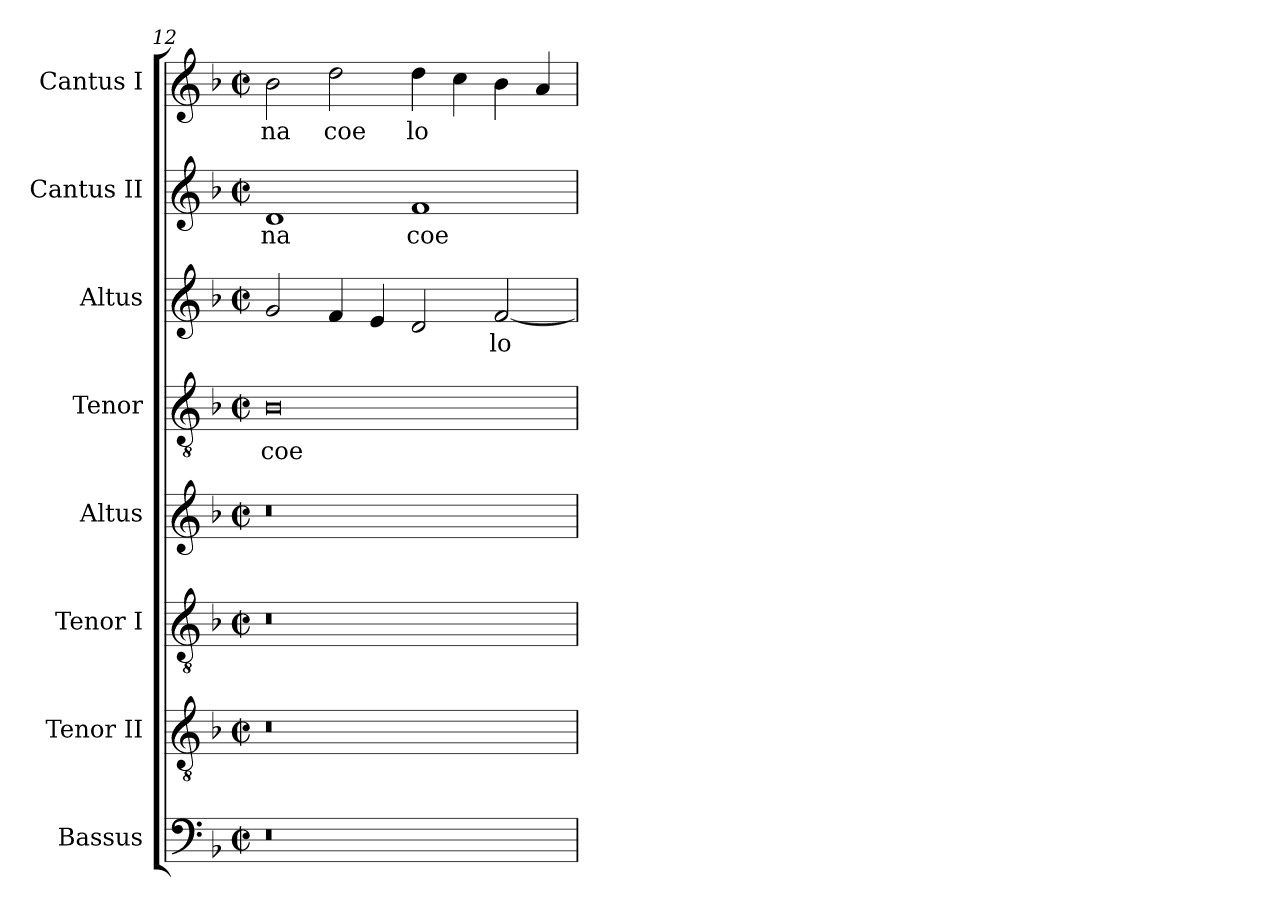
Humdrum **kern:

**kern	**kern	**kern	**kern	**kern	**text	**kern	**text	**kern	**text	**kern	**text
*part8	*part7	*part6	*part5	*part4	*part4	*part3	*part3	*part2	*part2	*part1	*part1
*staff8	*staff7	*staff6	*staff5	*staff4	*staff4	*staff3	*staff3	*staff2	*staff2	*staff1	*staff1
*I"Bassus	*I"Tenor II	*I"Tenor I	*I"Altus	*I"Tenor	*	*I"Altus	*	*I"Cantus II	*	*I"Cantus I	*
!!LO:PB:g=z
*clefF4	*clefGv2	*clefGv2	*clefG2	*clefGv2	*	*clefG2	*	*clefG2	*	*clefG2	*
*k[b-]	*k[b-]	*k[b-]	*k[b-]	*k[b-]	*	*k[b-]	*	*k[b-]	*	*k[b-]	*
*F:	*F:	*F:	*F:	*F:	*	*F:	*	*F:	*	*F:	*
*M2/2	*M2/2	*M2/2	*M2/2	*M2/2	*	*M2/2	*	*M2/2	*	*M2/2	*
*met(c|)	*met(c|)	*met(c|)	*met(c|)	*met(c|)	*	*met(c|)	*	*met(c|)	*	*met(c|)	*
=12	=12	=12	=12	=12	=12	=12	=12	=12	=12	=12	=12
!	!	!	!	!	!LO:LY:b:cj	!	!	!	!LO:LY:b:cj	!	!LO:LY:b:cj
0r	0r	0r	0r	0B-	coe-	2g/	.	1d	-na	2b-\	na
!	!	!	!	!	!	!	!	!	!	!	!LO:LY:b:cj
.	.	.	.	.	.	4f/	.	.	.	2dd\	coe
.	.	.	.	.	.	4e/	.	.	.	.	.
!	!	!	!	!	!	!	!	!	!LO:LY:b:cj	!	!LO:LY:b:cj
.	.	.	.	.	.	2d/	.	1f	coe	4dd\	lo
.	.	.	.	.	.	.	.	.	.	4cc\	.
!	!	!	!	!	!	!	!LO:LY:b:cj	!	!	!	!
.	.	.	.	.	.	[<2f/	lo	.	.	4b-\	.
.	.	.	.	.	.	.	.	.	.	4a/	.
=	=	=	=	=	=	=	=	=	=	=	=
*-	*-	*-	*-	*-	*-	*-	*-	*-	*-	*-	*-
